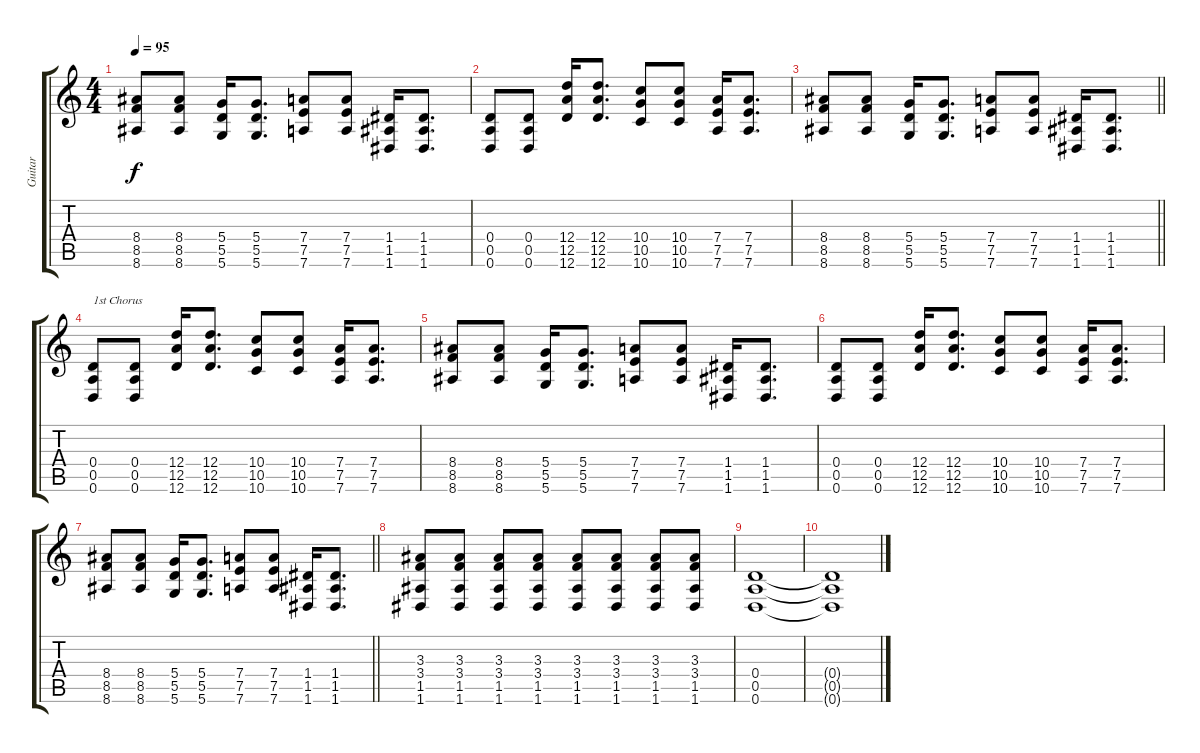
\track ("Guitar" "Guitar") {instrument distortionguitar}
\staff {score tabs}
\tuning (E4 B3 G3 D3 A2 D2) {hide}
\ts (4 4)
\tempo 95
\clef g2
\ks c
(8.4 8.5 8.6).8{dy f} (8.4 8.5 8.6).8 (5.4 5.5 5.6).16 (5.4 5.5 5.6).8{d} (7.4 7.5 7.6).8 (7.4 7.5 7.6).8 (1.4 1.5 1.6).16 (1.4 1.5 1.6).8{d} |
(0.4 0.5 0.6).8 (0.4 0.5 0.6).8 (12.4 12.5 12.6).16 (12.4 12.5 12.6).8{d} (10.4 10.5 10.6).8 (10.4 10.5 10.6).8 (7.4 7.5 7.6).16 (7.4 7.5 7.6).8{d} |
\barLineRight lightlight
(8.4 8.5 8.6).8 (8.4 8.5 8.6).8 (5.4 5.5 5.6).16 (5.4 5.5 5.6).8{d} (7.4 7.5 7.6).8 (7.4 7.5 7.6).8 (1.4 1.5 1.6).16 (1.4 1.5 1.6).8{d} |
(0.4 0.5 0.6).8{txt "1st Chorus"} (0.4 0.5 0.6).8 (12.4 12.5 12.6).16 (12.4 12.5 12.6).8{d} (10.4 10.5 10.6).8 (10.4 10.5 10.6).8 (7.4 7.5 7.6).16 (7.4 7.5 7.6).8{d} |
(8.4 8.5 8.6).8 (8.4 8.5 8.6).8 (5.4 5.5 5.6).16 (5.4 5.5 5.6).8{d} (7.4 7.5 7.6).8 (7.4 7.5 7.6).8 (1.4 1.5 1.6).16 (1.4 1.5 1.6).8{d} |
(0.4 0.5 0.6).8 (0.4 0.5 0.6).8 (12.4 12.5 12.6).16 (12.4 12.5 12.6).8{d} (10.4 10.5 10.6).8 (10.4 10.5 10.6).8 (7.4 7.5 7.6).16 (7.4 7.5 7.6).8{d} |
\barLineRight lightlight
(8.4 8.5 8.6).8 (8.4 8.5 8.6).8 (5.4 5.5 5.6).16 (5.4 5.5 5.6).8{d} (7.4 7.5 7.6).8 (7.4 7.5 7.6).8 (1.4 1.5 1.6).16 (1.4 1.5 1.6).8{d} |
(3.3 3.4 1.5 1.6).8 (3.3 3.4 1.5 1.6).8 (3.3 3.4 1.5 1.6).8 (3.3 3.4 1.5 1.6).8 (3.3 3.4 1.5 1.6).8 (3.3 3.4 1.5 1.6).8 (3.3 3.4 1.5 1.6).8 (3.3 3.4 1.5 1.6).8 |
(0.4 0.5 0.6).1 |
(0.4{t} 0.5{t} 0.6{t}).1
